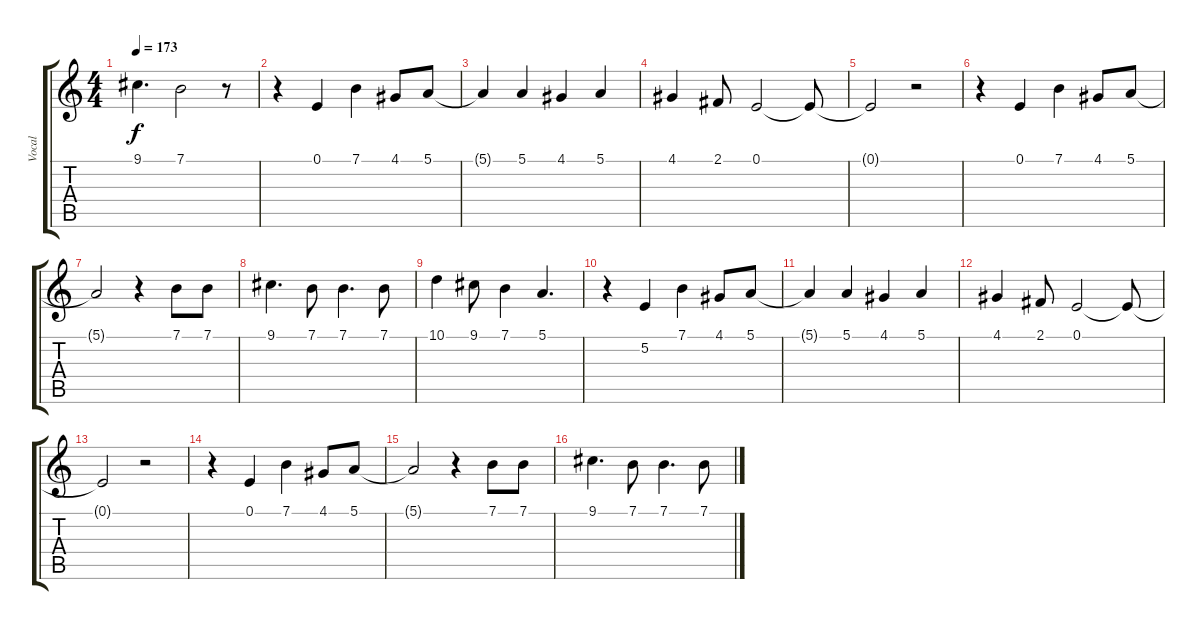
\track ("Vocal" "Vocal") {instrument lead1square}
\staff {score tabs}
\tuning (E4 B3 G3 D3 A2 E2) {hide}
\ts (4 4)
\tempo 173
\clef g2
\ks c
9.1.4{d dy f} 7.1.2 r.8 |
r.4 0.1.4 7.1.4 4.1.8 5.1.8 |
5.1{t}.4 5.1.4 4.1.4 5.1.4 |
4.1.4 2.1.8 0.1.2 0.1{t}.8 |
0.1{t}.2 r.2 |
r.4 0.1.4 7.1.4 4.1.8 5.1.8 |
5.1{t}.2 r.4 7.1.8 7.1.8 |
9.1.4{d} 7.1.8 7.1.4{d} 7.1.8 |
10.1.4 9.1.8 7.1.4 5.1.4{d} |
r.4 5.2.4 7.1.4 4.1.8 5.1.8 |
5.1{t}.4 5.1.4 4.1.4 5.1.4 |
4.1.4 2.1.8 0.1.2 0.1{t}.8 |
0.1{t}.2 r.2 |
r.4 0.1.4 7.1.4 4.1.8 5.1.8 |
5.1{t}.2 r.4 7.1.8 7.1.8 |
9.1.4{d} 7.1.8 7.1.4{d} 7.1.8
